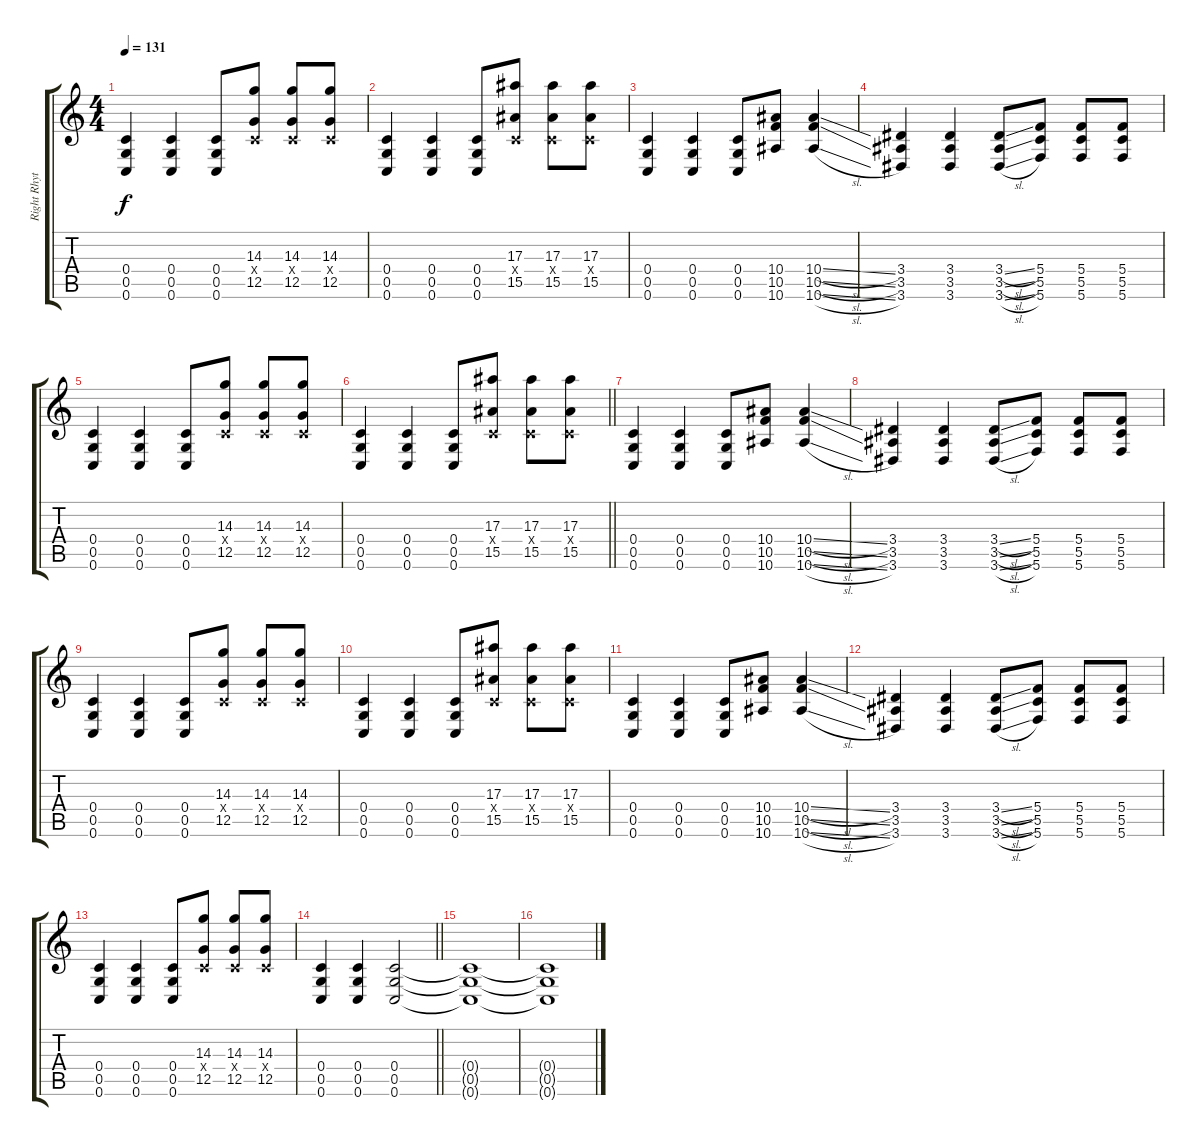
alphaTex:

\track ("Right Rhythm" "Right Rhyt") {instrument distortionguitar}
\staff {score tabs}
\tuning (D4 A3 F3 C3 G2 C2) {hide}
\ts (4 4)
\tempo 131
\clef g2
\ks c
(0.4 0.5 0.6).4{dy f} (0.4 0.5 0.6).4 (0.4 0.5 0.6).8 (14.3 0.4{x} 12.5).8 (14.3 0.4{x} 12.5).8 (14.3 0.4{x} 12.5).8 |
(0.4 0.5 0.6).4 (0.4 0.5 0.6).4 (0.4 0.5 0.6).8 (17.3 0.4{x} 15.5).8 (17.3 0.4{x} 15.5).8 (17.3 0.4{x} 15.5).8 |
(0.4 0.5 0.6).4 (0.4 0.5 0.6).4 (0.4 0.5 0.6).8 (10.4 10.5 10.6).8 (10.4{sl} 10.5{sl} 10.6{sl}).4 |
(3.4 3.5 3.6).4 (3.4 3.5 3.6).4 (3.4{sl} 3.5{sl} 3.6{sl}).8 (5.4 5.5 5.6).8 (5.4 5.5 5.6).8 (5.4 5.5 5.6).8 |
(0.4 0.5 0.6).4 (0.4 0.5 0.6).4 (0.4 0.5 0.6).8 (14.3 0.4{x} 12.5).8 (14.3 0.4{x} 12.5).8 (14.3 0.4{x} 12.5).8 |
\barLineRight lightlight
(0.4 0.5 0.6).4 (0.4 0.5 0.6).4 (0.4 0.5 0.6).8 (17.3 0.4{x} 15.5).8 (17.3 0.4{x} 15.5).8 (17.3 0.4{x} 15.5).8 |
\section ("" "")
(0.4 0.5 0.6).4 (0.4 0.5 0.6).4 (0.4 0.5 0.6).8 (10.4 10.5 10.6).8 (10.4{sl} 10.5{sl} 10.6{sl}).4 |
(3.4 3.5 3.6).4 (3.4 3.5 3.6).4 (3.4{sl} 3.5{sl} 3.6{sl}).8 (5.4 5.5 5.6).8 (5.4 5.5 5.6).8 (5.4 5.5 5.6).8 |
(0.4 0.5 0.6).4 (0.4 0.5 0.6).4 (0.4 0.5 0.6).8 (14.3 0.4{x} 12.5).8 (14.3 0.4{x} 12.5).8 (14.3 0.4{x} 12.5).8 |
(0.4 0.5 0.6).4 (0.4 0.5 0.6).4 (0.4 0.5 0.6).8 (17.3 0.4{x} 15.5).8 (17.3 0.4{x} 15.5).8 (17.3 0.4{x} 15.5).8 |
(0.4 0.5 0.6).4 (0.4 0.5 0.6).4 (0.4 0.5 0.6).8 (10.4 10.5 10.6).8 (10.4{sl} 10.5{sl} 10.6{sl}).4 |
(3.4 3.5 3.6).4 (3.4 3.5 3.6).4 (3.4{sl} 3.5{sl} 3.6{sl}).8 (5.4 5.5 5.6).8 (5.4 5.5 5.6).8 (5.4 5.5 5.6).8 |
(0.4 0.5 0.6).4 (0.4 0.5 0.6).4 (0.4 0.5 0.6).8 (14.3 0.4{x} 12.5).8 (14.3 0.4{x} 12.5).8 (14.3 0.4{x} 12.5).8 |
\barLineRight lightlight
(0.4 0.5 0.6).4 (0.4 0.5 0.6).4 (0.4 0.5 0.6).2 |
\section ("" "")
(0.4{t} 0.5{t} 0.6{t}).1{volume 0} |
(0.4{t} 0.5{t} 0.6{t}).1
